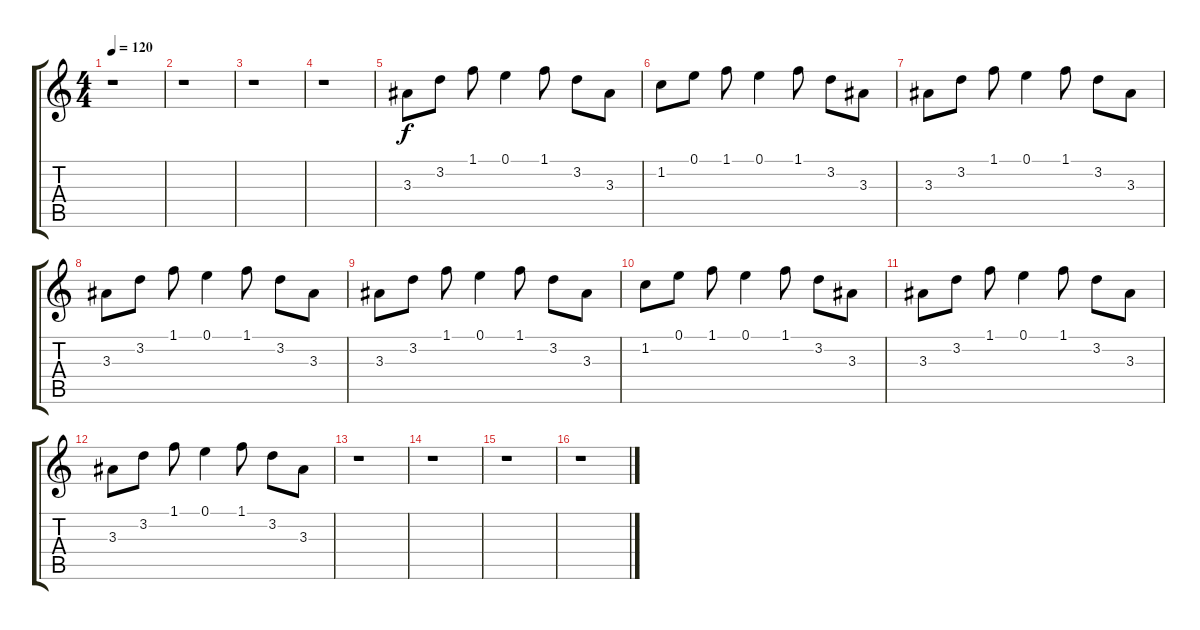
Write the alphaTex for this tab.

\track "" {instrument acousticguitarnylon}
\staff {score tabs}
\tuning (E4 B3 G3 D3 A2 E2) {hide}
\ts (4 4)
\tempo 120
\clef g2
\ks c
r.1{dy f} |
r.1 |
r.1 |
r.1 |
3.3.8 3.2.8 1.1.8 0.1.4 1.1.8 3.2.8 3.3.8 |
1.2.8 0.1.8 1.1.8 0.1.4 1.1.8 3.2.8 3.3.8 |
3.3.8 3.2.8 1.1.8 0.1.4 1.1.8 3.2.8 3.3.8 |
3.3.8 3.2.8 1.1.8 0.1.4 1.1.8 3.2.8 3.3.8 |
3.3.8 3.2.8 1.1.8 0.1.4 1.1.8 3.2.8 3.3.8 |
1.2.8 0.1.8 1.1.8 0.1.4 1.1.8 3.2.8 3.3.8 |
3.3.8 3.2.8 1.1.8 0.1.4 1.1.8 3.2.8 3.3.8 |
3.3.8 3.2.8 1.1.8 0.1.4 1.1.8 3.2.8 3.3.8 |
r.1 |
r.1 |
r.1 |
r.1
